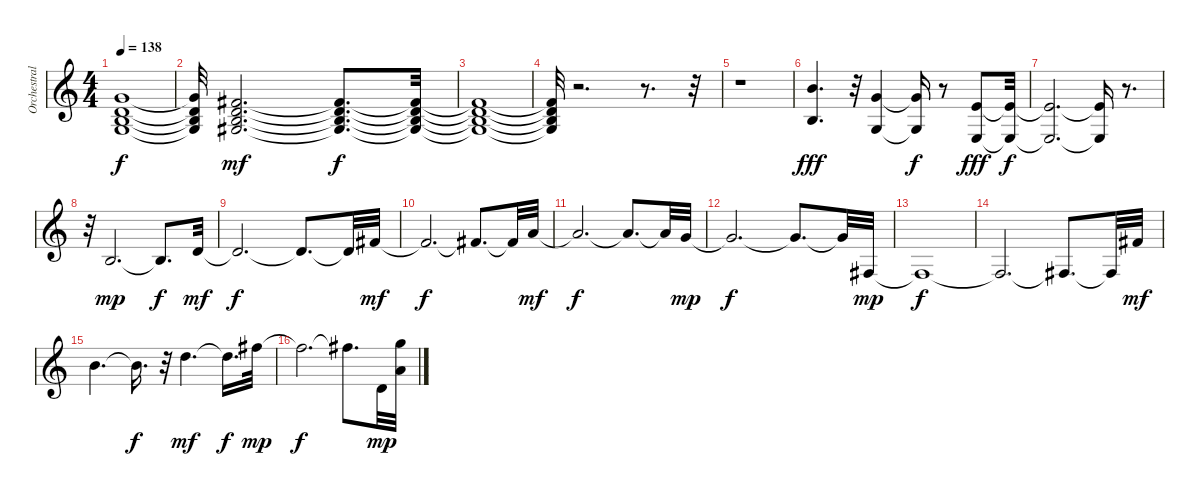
\track ("Orchestral Strings 1" "Orchestral") {instrument stringensemble1}
\staff {score}
\tuning (E4 B3 G3 D3 A2 E2) {hide}
\ts (4 4)
\tempo 138
\clef g2
\ks c
(3.1{t} 3.2{t} 4.3{t} 5.4{t}).1{dy f} |
(3.1{t} 3.2{t} 4.3{t} 5.4{t}).32 (0.2 11.3 12.4 11.5).2{d dy mf} (0.2{t} 11.3{t} 12.4{t} 11.5{t}).8{d dy f} (0.2{t} 11.3{t} 12.4{t} 11.5{t}).32 |
(0.2{t} 11.3{t} 12.4{t} 11.5{t}).1 |
(0.2{t} 11.3{t} 12.4{t} 11.5{t}).32 r.2{d} r.8{d} r.32 |
r.1 |
(7.1 0.2).4{d dy fff} r.32 (8.2 0.3).4 (8.2{t} 0.3{t}).16{dy f} r.8 (0.1 7.5).8{dy fff} (0.1{t} 7.5{t}).32{dy f} |
(0.1{t} 7.5{t}).2{d} (0.1{t} 7.5{t}).16 r.8{d} |
r.32 0.2.2{d dy mp} 0.2{t}.8{d dy f} 3.2.32{dy mf} |
3.2{t}.2{d dy f} 3.2{t}.8{d} 3.2{t}.32 2.1.32{dy mf} |
2.1{t}.2{d dy f} 2.1{t}.8{d} 2.1{t}.32 5.1.32{dy mf} |
5.1{t}.2{d dy f} 5.1{t}.8{d} 5.1{t}.32 3.1.32{dy mp} |
3.1{t}.2{d dy f} 3.1{t}.8{d} 3.1{t}.32 4.4.32{dy mp} |
4.4{t}.1{dy f} |
4.4{t}.2{d} 4.4{t}.8{d} 4.4{t}.32 2.1.32{dy mf} |
7.1.4{d} 7.1{t}.16{d dy f} r.32 10.1.4{d dy mf} 10.1{t}.16{d dy f} 14.1.32{dy mp} |
14.1{t}.2{d dy f} 14.1{t}.8{d} 12.4.32{dy mp} (15.1 14.3).32
